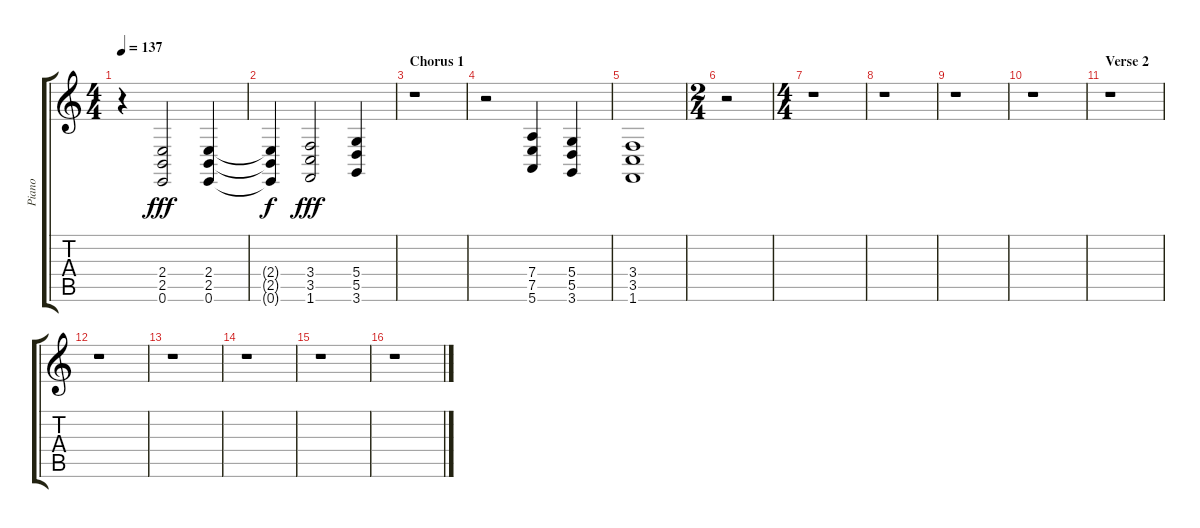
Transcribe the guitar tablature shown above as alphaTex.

\track ("Piano" "Piano") {instrument acousticgrandpiano}
\staff {score tabs}
\tuning (E4 B3 G3 D3 A2 E2) {hide}
\ts (4 4)
\tempo 137
\clef g2
\ks c
r.4{dy fff} (2.4 2.5 0.6).2 (2.4 2.5 0.6).4 |
(2.4{t} 2.5{t} 0.6{t}).4{dy f} (3.4 3.5 1.6).2{dy fff} (5.4 5.5 3.6).4 |
\section ("" "Chorus 1")
r.1 |
r.2 (7.4 7.5 5.6).4 (5.4 5.5 3.6).4 |
(3.4 3.5 1.6).1 |
\ts (2 4)
r.2 |
\ts (4 4)
r.1 |
r.1 |
r.1 |
r.1 |
\section ("" "Verse 2")
r.1 |
r.1 |
r.1 |
r.1 |
r.1 |
r.1
